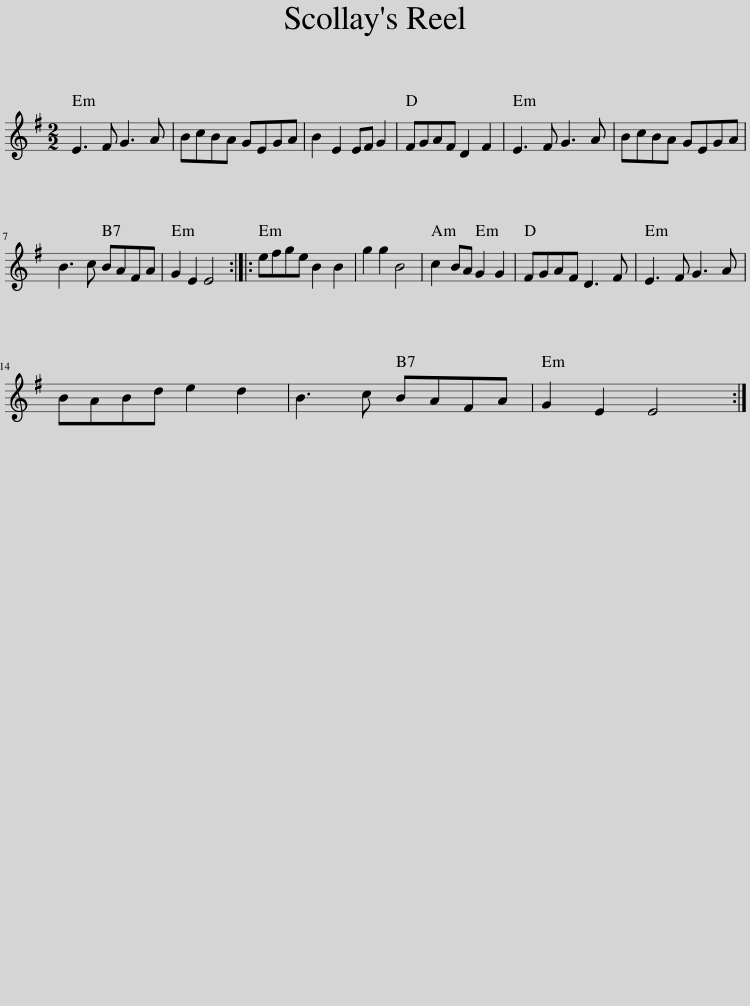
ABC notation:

X:1
L:1/8
M:2/2
I:linebreak $
K:Emin
V:1 treble
V:1
 E3 F G3 A | BcBA GEGA | B2 E2 EF G2 | FGAF D2 F2 | E3 F G3 A | %5
 BcBA GEGA |$ B3 c BAFA | G2 E2 E4 :: efge B2 B2 | g2 g2 B4 | %10
 c2 BA G2 G2 | FGAF D3 F | E3 F G3 A |$ BABd e2 d2 | B3 c BAFA | %15
 G2 E2 E4 :| %16
